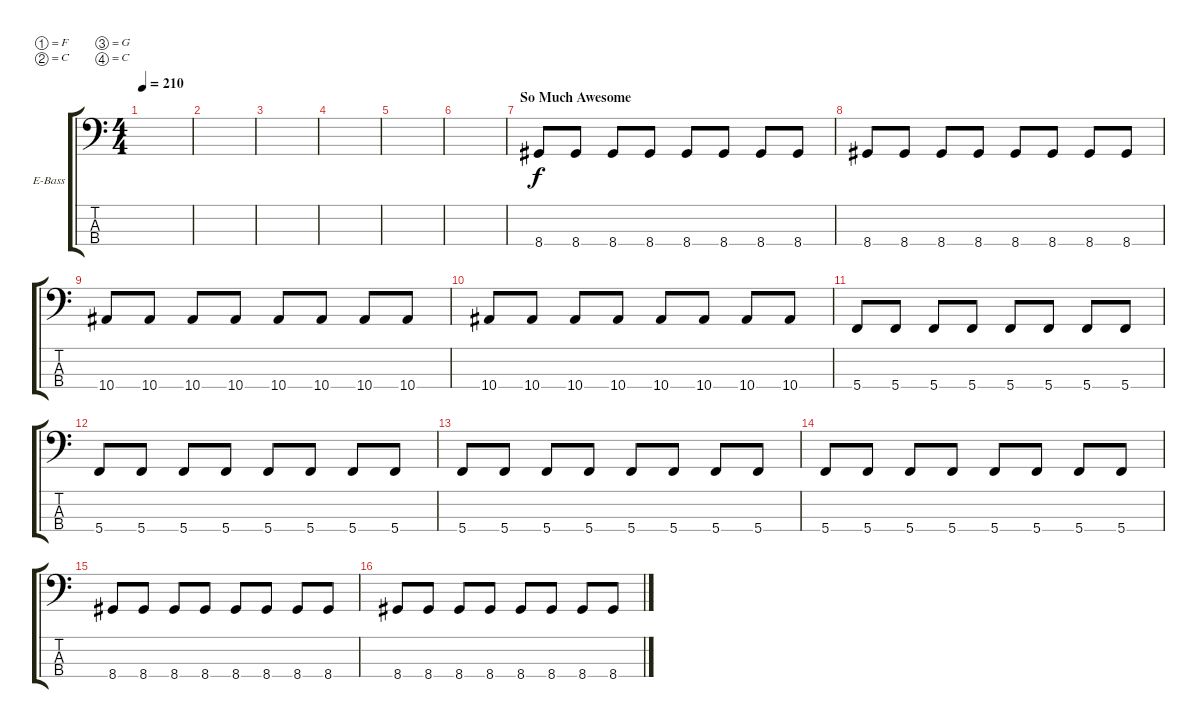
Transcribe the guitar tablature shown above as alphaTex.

\defaultSystemsLayout 4
\bracketExtendMode groupsimilarinstruments
\firstSystemTrackNameOrientation horizontal
\otherSystemsTrackNameOrientation horizontal
\track ("Bass" "E-Bass") {instrument electricbassfinger}
\staff {score tabs}
\tuning (F2 C2 G1 C1)
\ts (4 4)
\tempo 210
\clef f4
\ks c
|
|
|
|
|
|
\section ("" "So Much Awesome")
8.4.8 8.4.8 8.4.8 8.4.8 8.4.8 8.4.8 8.4.8 8.4.8 |
8.4.8 8.4.8 8.4.8 8.4.8 8.4.8 8.4.8 8.4.8 8.4.8 |
10.4.8 10.4.8 10.4.8 10.4.8 10.4.8 10.4.8 10.4.8 10.4.8 |
10.4.8 10.4.8 10.4.8 10.4.8 10.4.8 10.4.8 10.4.8 10.4.8 |
5.4.8 5.4.8 5.4.8 5.4.8 5.4.8 5.4.8 5.4.8 5.4.8 |
5.4.8 5.4.8 5.4.8 5.4.8 5.4.8 5.4.8 5.4.8 5.4.8 |
5.4.8 5.4.8 5.4.8 5.4.8 5.4.8 5.4.8 5.4.8 5.4.8 |
5.4.8 5.4.8 5.4.8 5.4.8 5.4.8 5.4.8 5.4.8 5.4.8 |
8.4.8 8.4.8 8.4.8 8.4.8 8.4.8 8.4.8 8.4.8 8.4.8 |
8.4.8 8.4.8 8.4.8 8.4.8 8.4.8 8.4.8 8.4.8 8.4.8
